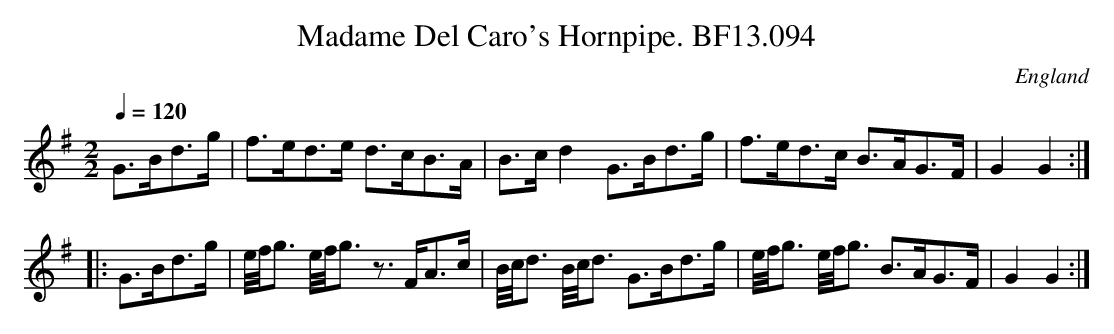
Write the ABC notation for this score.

X:1
T:Madame Del Caro's Hornpipe. BF13.094
L:1/8
M:2/2
O:England
Q:1/4=120
K:G Major
G>Bd>g|f>ed>e d>cB>A|B>cd2G>Bd>g|\
f>ed>c B>AG>F|G2G2:|!
L:1/16
|:G3Bd3g|\
e/f/g3 e/f/g3 z3FA3c|B/c/d3  B/c/d3 G3Bd3g|\
e/f/g3 e/f/g3 B3AG3F|G4G4:|
